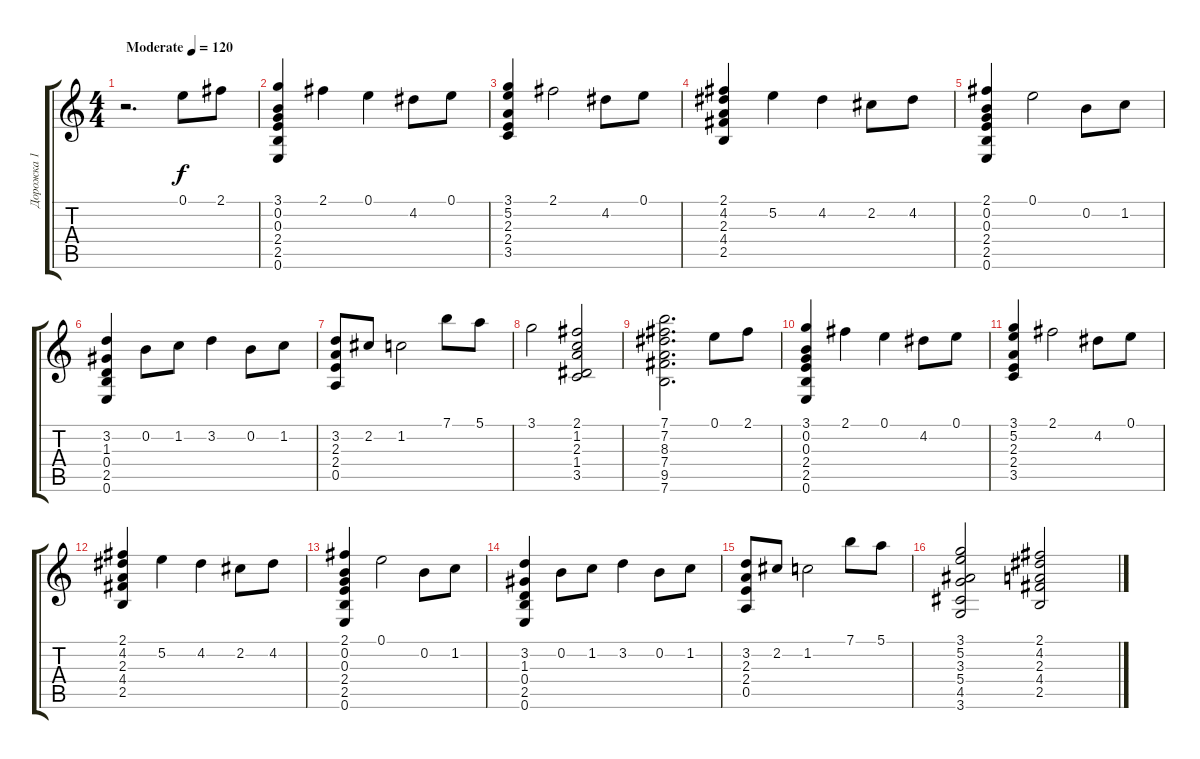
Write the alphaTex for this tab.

\track ("Дорожка 1" "Дорожка 1") {instrument acousticguitarsteel}
\staff {score tabs}
\tuning (E4 B3 G3 D3 A2 E2) {hide}
\ts (4 4)
\tempo (120 "Moderate")
\clef g2
\ks c
r.2{d dy f instrument acousticguitarsteel} 0.1.8 2.1.8 |
(3.1 0.2 0.3 2.4 2.5 0.6).4 2.1.4 0.1.4 4.2.8 0.1.8 |
(3.1 5.2 2.3 2.4 3.5).4 2.1.2 4.2.8 0.1.8 |
(2.1 4.2 2.3 4.4 2.5).4 5.2.4 4.2.4 2.2.8 4.2.8 |
(2.1 0.2 0.3 2.4 2.5 0.6).4 0.1.2 0.2.8 1.2.8 |
(3.2 1.3 0.4 2.5 0.6).4 0.2.8 1.2.8 3.2.4 0.2.8 1.2.8 |
(3.2 2.3 2.4 0.5).8 2.2.8 1.2.2 7.1.8 5.1.8 |
3.1.2 (2.1 1.2 2.3 1.4 3.5).2 |
(7.1 7.2 8.3 7.4 9.5 7.6).2{d} 0.1.8 2.1.8 |
(3.1 0.2 0.3 2.4 2.5 0.6).4 2.1.4 0.1.4 4.2.8 0.1.8 |
(3.1 5.2 2.3 2.4 3.5).4 2.1.2 4.2.8 0.1.8 |
(2.1 4.2 2.3 4.4 2.5).4 5.2.4 4.2.4 2.2.8 4.2.8 |
(2.1 0.2 0.3 2.4 2.5 0.6).4 0.1.2 0.2.8 1.2.8 |
(3.2 1.3 0.4 2.5 0.6).4 0.2.8 1.2.8 3.2.4 0.2.8 1.2.8 |
(3.2 2.3 2.4 0.5).8 2.2.8 1.2.2 7.1.8 5.1.8 |
(3.1 5.2 3.3 5.4 4.5 3.6).2 (2.1 4.2 2.3 4.4 2.5).2
